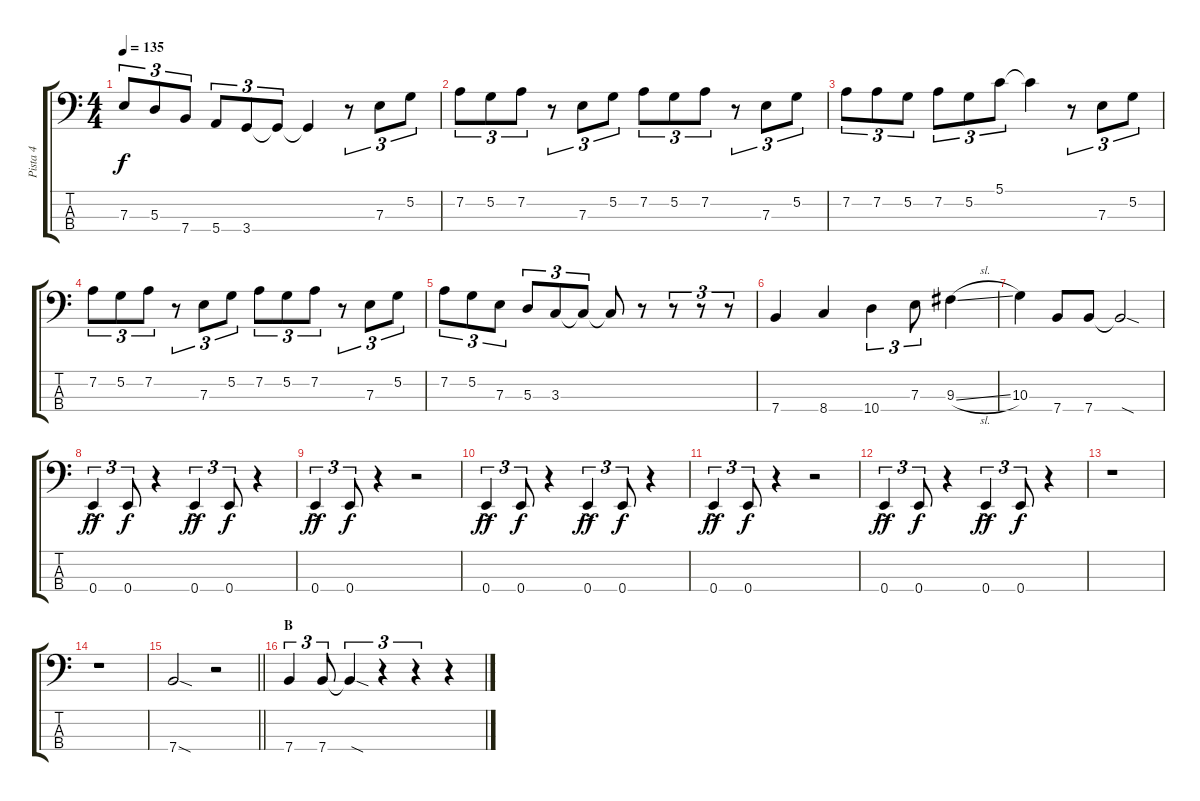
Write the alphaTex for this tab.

\track ("Pista 4" "Pista 4") {instrument electricbassfinger}
\staff {score tabs}
\tuning (G2 D2 A1 E1) {hide}
\ts (4 4)
\tempo 135
\clef f4
\ks c
7.3.8{tu (3 2) dy f} 5.3.8{tu (3 2)} 7.4.8{tu (3 2)} 5.4.8{tu (3 2)} 3.4.8{tu (3 2)} 3.4{t}.8{tu (3 2)} 3.4{t}.4 r.8{tu (3 2)} 7.3.8{tu (3 2)} 5.2.8{tu (3 2)} |
7.2.8{tu (3 2)} 5.2.8{tu (3 2)} 7.2.8{tu (3 2)} r.8{tu (3 2)} 7.3.8{tu (3 2)} 5.2.8{tu (3 2)} 7.2.8{tu (3 2)} 5.2.8{tu (3 2)} 7.2.8{tu (3 2)} r.8{tu (3 2)} 7.3.8{tu (3 2)} 5.2.8{tu (3 2)} |
7.2.8{tu (3 2)} 7.2.8{tu (3 2)} 5.2.8{tu (3 2)} 7.2.8{tu (3 2)} 5.2.8{tu (3 2)} 5.1.8{tu (3 2)} 5.1{t}.4 r.8{tu (3 2)} 7.3.8{tu (3 2)} 5.2.8{tu (3 2)} |
7.2.8{tu (3 2)} 5.2.8{tu (3 2)} 7.2.8{tu (3 2)} r.8{tu (3 2)} 7.3.8{tu (3 2)} 5.2.8{tu (3 2)} 7.2.8{tu (3 2)} 5.2.8{tu (3 2)} 7.2.8{tu (3 2)} r.8{tu (3 2)} 7.3.8{tu (3 2)} 5.2.8{tu (3 2)} |
7.2.8{tu (3 2)} 5.2.8{tu (3 2)} 7.3.8{tu (3 2)} 5.3.8{tu (3 2)} 3.3.8{tu (3 2)} 3.3{t}.8{tu (3 2)} 3.3{t}.8 r.8 r.8{tu (3 2)} r.8{tu (3 2)} r.8{tu (3 2)} |
7.4.4 8.4.4 10.4.4{tu (3 2)} 7.3.8{tu (3 2)} 9.3{sl}.4 |
10.3.4 7.4.8 7.4.8 7.4{sod t}.2 |
0.4{ac}.4{tu (3 2) dy ff} 0.4.8{tu (3 2) dy f} r.4 0.4{ac}.4{tu (3 2) dy ff} 0.4.8{tu (3 2) dy f} r.4 |
0.4{ac}.4{tu (3 2) dy ff} 0.4.8{tu (3 2) dy f} r.4 r.2 |
0.4{ac}.4{tu (3 2) dy ff} 0.4.8{tu (3 2) dy f} r.4 0.4{ac}.4{tu (3 2) dy ff} 0.4.8{tu (3 2) dy f} r.4 |
0.4{ac}.4{tu (3 2) dy ff} 0.4.8{tu (3 2) dy f} r.4 r.2 |
0.4{ac}.4{tu (3 2) dy ff} 0.4.8{tu (3 2) dy f} r.4 0.4{ac}.4{tu (3 2) dy ff} 0.4.8{tu (3 2) dy f} r.4 |
r.1 |
r.1 |
\barLineRight lightlight
7.4{sod}.2 r.2 |
\section ("" "B")
7.4.4{tu (3 2)} 7.4.8{tu (3 2)} 7.4{sod t}.4{tu (3 2)} r.4{tu (3 2)} r.4{tu (3 2)} r.4
